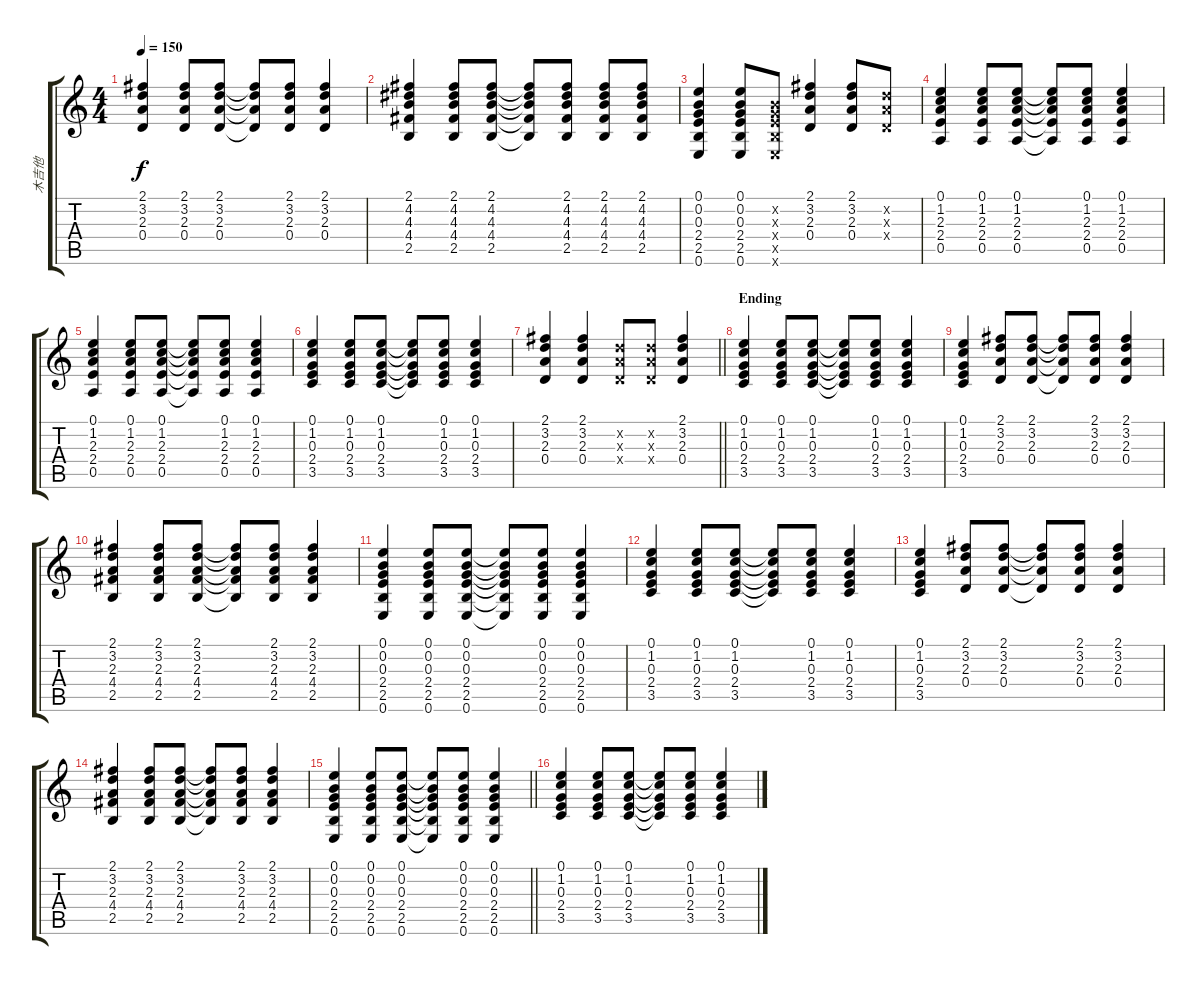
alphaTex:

\track ("木吉他" "木吉他") {instrument acousticguitarsteel}
\staff {score tabs}
\tuning (E4 B3 G3 D3 A2 E2) {hide}
\ts (4 4)
\tempo 150
\clef g2
\ks c
(2.1 3.2 2.3 0.4).4{dy f} (2.1 3.2 2.3 0.4).8 (2.1 3.2 2.3 0.4).8 (2.1{t} 3.2{t} 2.3{t} 0.4{t}).8 (2.1 3.2 2.3 0.4).8 (2.1 3.2 2.3 0.4).4 |
(2.1 4.2 4.3 4.4 2.5).4 (2.1 4.2 4.3 4.4 2.5).8 (2.1 4.2 4.3 4.4 2.5).8 (2.1{t} 4.2{t} 4.3{t} 4.4{t} 2.5{t}).8 (2.1 4.2 4.3 4.4 2.5).8 (2.1 4.2 4.3 4.4 2.5).8 (2.1 4.2 4.3 4.4 2.5).8 |
(0.1 0.2 0.3 2.4 2.5 0.6).4 (0.1 0.2 0.3 2.4 2.5 0.6).8 (0.2{x} 0.3{x} 2.4{x} 2.5{x} 0.6{x}).8 (2.1 3.2 2.3 0.4).4 (2.1 3.2 2.3 0.4).8 (3.2{x} 2.3{x} 0.4{x}).8 |
(0.1 1.2 2.3 2.4 0.5).4 (0.1 1.2 2.3 2.4 0.5).8 (0.1 1.2 2.3 2.4 0.5).8 (0.1{t} 1.2{t} 2.3{t} 2.4{t} 0.5{t}).8 (0.1 1.2 2.3 2.4 0.5).8 (0.1 1.2 2.3 2.4 0.5).4 |
(0.1 1.2 2.3 2.4 0.5).4 (0.1 1.2 2.3 2.4 0.5).8 (0.1 1.2 2.3 2.4 0.5).8 (0.1{t} 1.2{t} 2.3{t} 2.4{t} 0.5{t}).8 (0.1 1.2 2.3 2.4 0.5).8 (0.1 1.2 2.3 2.4 0.5).4 |
(0.1 1.2 0.3 2.4 3.5).4 (0.1 1.2 0.3 2.4 3.5).8 (0.1 1.2 0.3 2.4 3.5).8 (0.1{t} 1.2{t} 0.3{t} 2.4{t} 3.5{t}).8 (0.1 1.2 0.3 2.4 3.5).8 (0.1 1.2 0.3 2.4 3.5).4 |
\barLineRight lightlight
(2.1 3.2 2.3 0.4).4 (2.1 3.2 2.3 0.4).4 (3.2{x} 2.3{x} 0.4{x}).8 (3.2{x} 2.3{x} 0.4{x}).8 (2.1 3.2 2.3 0.4).4 |
\section ("" "Ending")
(0.1 1.2 0.3 2.4 3.5).4 (0.1 1.2 0.3 2.4 3.5).8 (0.1 1.2 0.3 2.4 3.5).8 (0.1{t} 1.2{t} 0.3{t} 2.4{t} 3.5{t}).8 (0.1 1.2 0.3 2.4 3.5).8 (0.1 1.2 0.3 2.4 3.5).4 |
(0.1 1.2 0.3 2.4 3.5).4 (2.1 3.2 2.3 0.4).8 (2.1 3.2 2.3 0.4).8 (2.1{t} 3.2{t} 2.3{t} 0.4{t}).8 (2.1 3.2 2.3 0.4).8 (2.1 3.2 2.3 0.4).4 |
(2.1 3.2 2.3 4.4 2.5).4 (2.1 3.2 2.3 4.4 2.5).8 (2.1 3.2 2.3 4.4 2.5).8 (2.1{t} 3.2{t} 2.3{t} 4.4{t} 2.5{t}).8 (2.1 3.2 2.3 4.4 2.5).8 (2.1 3.2 2.3 4.4 2.5).4 |
(0.1 0.2 0.3 2.4 2.5 0.6).4 (0.1 0.2 0.3 2.4 2.5 0.6).8 (0.1 0.2 0.3 2.4 2.5 0.6).8 (0.1{t} 0.2{t} 0.3{t} 2.4{t} 2.5{t} 0.6{t}).8 (0.1 0.2 0.3 2.4 2.5 0.6).8 (0.1 0.2 0.3 2.4 2.5 0.6).4 |
(0.1 1.2 0.3 2.4 3.5).4 (0.1 1.2 0.3 2.4 3.5).8 (0.1 1.2 0.3 2.4 3.5).8 (0.1{t} 1.2{t} 0.3{t} 2.4{t} 3.5{t}).8 (0.1 1.2 0.3 2.4 3.5).8 (0.1 1.2 0.3 2.4 3.5).4 |
(0.1 1.2 0.3 2.4 3.5).4 (2.1 3.2 2.3 0.4).8 (2.1 3.2 2.3 0.4).8 (2.1{t} 3.2{t} 2.3{t} 0.4{t}).8 (2.1 3.2 2.3 0.4).8 (2.1 3.2 2.3 0.4).4 |
(2.1 3.2 2.3 4.4 2.5).4 (2.1 3.2 2.3 4.4 2.5).8 (2.1 3.2 2.3 4.4 2.5).8 (2.1{t} 3.2{t} 2.3{t} 4.4{t} 2.5{t}).8 (2.1 3.2 2.3 4.4 2.5).8 (2.1 3.2 2.3 4.4 2.5).4 |
\barLineRight lightlight
(0.1 0.2 0.3 2.4 2.5 0.6).4 (0.1 0.2 0.3 2.4 2.5 0.6).8 (0.1 0.2 0.3 2.4 2.5 0.6).8 (0.1{t} 0.2{t} 0.3{t} 2.4{t} 2.5{t} 0.6{t}).8 (0.1 0.2 0.3 2.4 2.5 0.6).8 (0.1 0.2 0.3 2.4 2.5 0.6).4 |
(0.1 1.2 0.3 2.4 3.5).4 (0.1 1.2 0.3 2.4 3.5).8 (0.1 1.2 0.3 2.4 3.5).8 (0.1{t} 1.2{t} 0.3{t} 2.4{t} 3.5{t}).8 (0.1 1.2 0.3 2.4 3.5).8 (0.1 1.2 0.3 2.4 3.5).4
